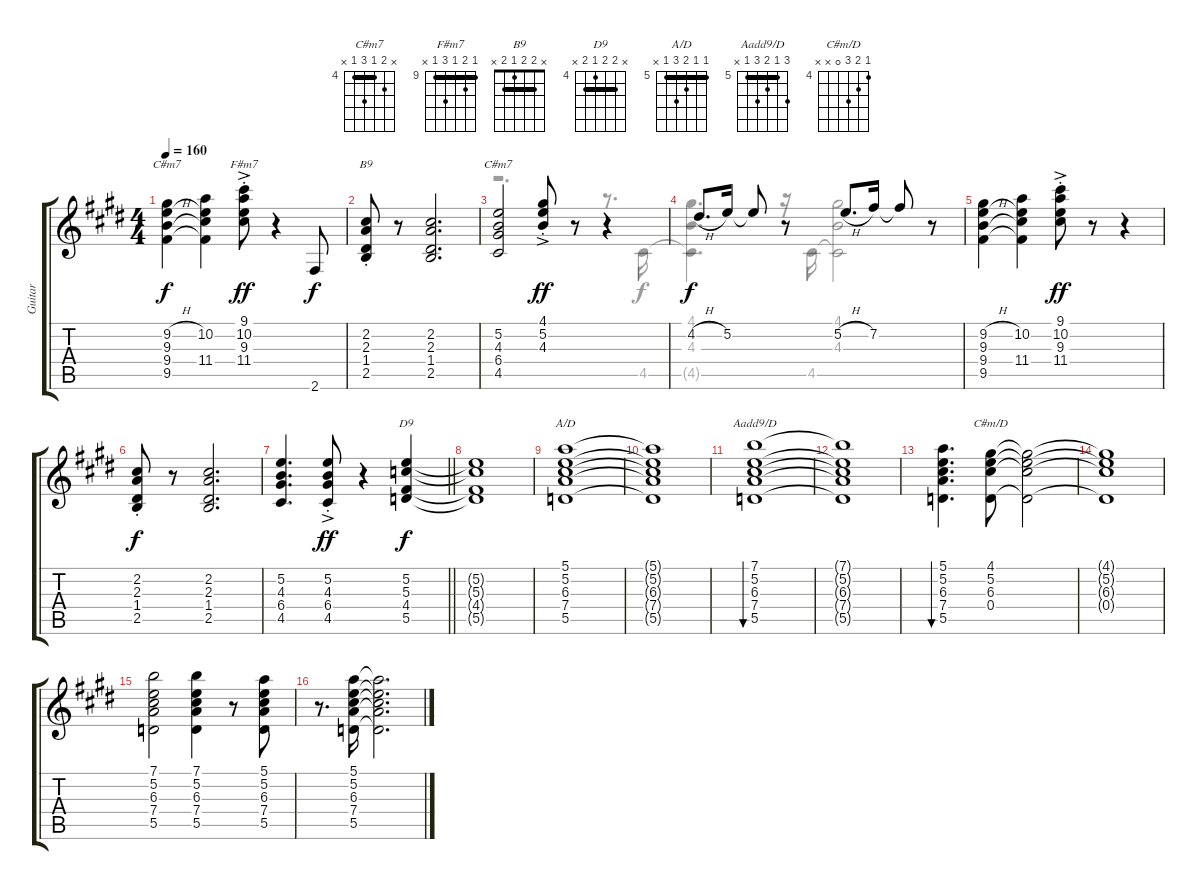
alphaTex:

\track ("Guitar" "Guitar") {instrument acousticguitarsteel}
\staff {score tabs}
\tuning (E4 B3 G3 D3 A2 E2) {hide}
\chord ("C#m7" 9 9 9 9 11 9) {firstfret 9 barre 9}
\chord ("F#m7" 9 10 9 11 9 x) {firstfret 9 barre 9}
\chord ("B9" x 2 2 1 2 x) {barre 2}
\chord ("C#m7" x 5 4 6 4 x) {firstfret 4 barre 4}
\chord ("D9" x 5 5 4 5 x) {firstfret 4 barre 5}
\chord ("A/D" 5 5 6 7 5 x) {firstfret 5 barre 5}
\chord ("Aadd9/D" 7 5 6 7 5 x) {firstfret 5 barre 5}
\chord ("C#m/D" 4 5 6 0 x x) {firstfret 4}
\voice
\ts (4 4)
\tempo 160
\clef g2
\ks e
(9.2{h} 9.3 9.4{h} 9.5).4{ch "C#m7" dy f} (10.2 9.3{t} 11.4 9.5{t}).4 (9.1{ac st} 10.2{ac st} 9.3{ac st} 11.4{ac st}).8{ch "F#m7" dy ff} r.4 2.6.8{dy f} |
(2.2{st} 2.3{st} 1.4{st} 2.5{st}).8{ch "B9"} r.8 (2.2 2.3 1.4 2.5).2{d} |
(5.2 4.3 6.4 4.5).2{ch "C#m7"} (4.1{ac st} 5.2{ac st} 4.3{ac st}).8{dy ff} r.8 r.4 |
4.2{h}.8{d dy f} 5.2.16 5.2{t}.8 r.8 5.2{h}.8{d} 7.2.16 7.2{t}.8 r.8 |
(9.2{h} 9.3 9.4{h} 9.5).4 (10.2 9.3{t} 11.4 9.5{t}).4 (9.1{ac st} 10.2{ac st} 9.3{ac st} 11.4{ac st}).8{dy ff} r.8 r.4 |
(2.2{st} 2.3{st} 1.4{st} 2.5{st}).8{dy f} r.8 (2.2 2.3 1.4 2.5).2{d} |
\barLineRight lightlight
(5.2 4.3 6.4 4.5).4{d} (5.2{ac st} 4.3{ac st} 6.4{ac st} 4.5{ac st}).8{dy ff} r.4 (5.2 5.3 4.4 5.5).4{ch "D9" dy f} |
(5.2{t} 5.3{t} 4.4{t} 5.5{t}).1 |
(5.1 5.2 6.3 7.4 5.5).1{ch "A/D"} |
(5.1{t} 5.2{t} 6.3{t} 7.4{t} 5.5{t}).1 |
(7.1 5.2 6.3 7.4 5.5).1{bu 240 ch "Aadd9/D"} |
(7.1{t} 5.2{t} 6.3{t} 7.4{t} 5.5{t}).1 |
(5.1 5.2 6.3 7.4 5.5).4{d bu 240} (4.1 5.2 6.3 0.4).8{ch "C#m/D"} (4.1{t} 5.2{t} 6.3{t} 0.4{t}).2 |
(4.1{t} 5.2{t} 6.3{t} 0.4{t}).1 |
(7.1 5.2 6.3 7.4 5.5).2 (7.1 5.2 6.3 7.4 5.5).4 r.8 (5.1 5.2 6.3 7.4 5.5).8 |
r.8{d} (5.1 5.2 6.3 7.4 5.5).16 (5.1{t} 5.2{t} 6.3{t} 7.4{t} 5.5{t}).2{d}
\voice
\clef g2
\ottava regular
\simile none
\ks e
|
|
r.2{d} r.8{d} 4.5.16 |
(4.1 4.3 4.5{t}).4{d} r.16 4.5.16 (4.1 4.3 4.5{t}).2 |
|
|
\barLineRight lightlight
|
|
|
|
|
|
|
|
|
